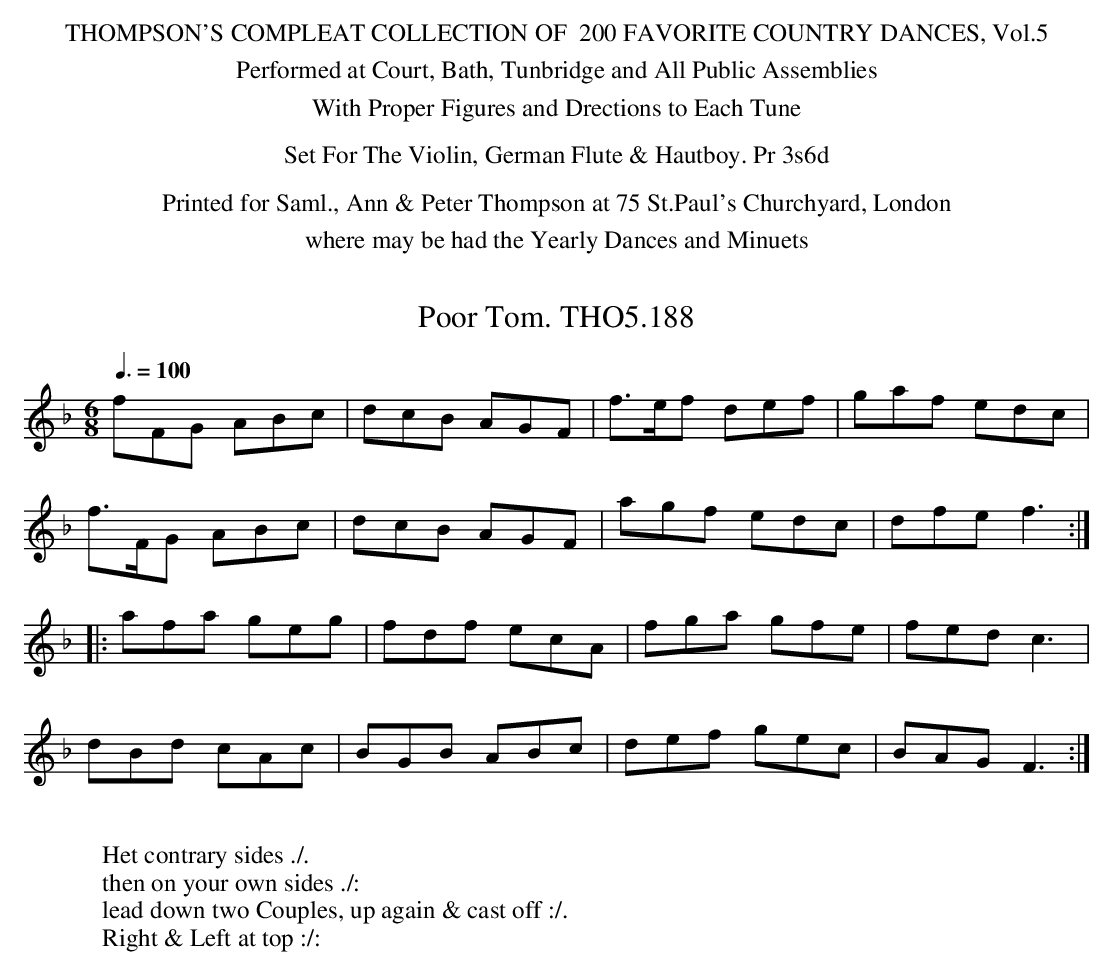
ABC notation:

X:1
T:Poor Tom. THO5.188
M:6/8
L:1/8
Q:3/8=100
K:F
fFG ABc|dcB AGF|f>ef def|gaf edc|
f>FG ABc|dcB AGF|agf edc|dfe f3:|
|:afa geg|fdf ecA|fga gfe|fed c3|
dBd cAc|BGB ABc|def gec|BAG F3:|
W:
W:Het contrary sides ./.
W:then on your own sides ./:
W:lead down two Couples, up again & cast off :/.
W:Right & Left at top :/:
